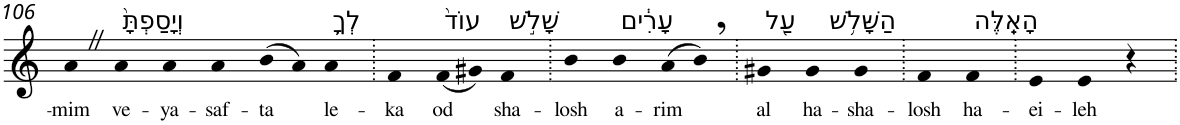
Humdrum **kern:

**kern	**text
*part1	*part1
*staff1	*staff1
*I"Piano	*
*I'Pno	*
!!LO:PB:g=z
*clefG2	*
*k[]	*
=106	=106
!	!LO:LY:b
4aZ	-mim
!LO:TX:a:t=וְיָסַפְתָּ֨	!
!	!LO:LY:b
4a	ve-
!	!LO:LY:b
4a	-ya-
!	!LO:LY:b
4a	-saf-
!	!LO:LY:b
(8b	-ta
8a)	.
!LO:TX:a:t=לְךָ֥	!
!	!LO:LY:b
4a	le-
=107.	=107.
!	!LO:LY:b
4f	-ka
!LO:TX:a:t=עוֹד֙	!
!	!LO:LY:b
(8f	od
8g#X)	.
!LO:TX:a:t=שָׁלֹ֣שׁ	!
!	!LO:LY:b
4f	sha-
=108.	=108.
!	!LO:LY:b
4b	-losh
!LO:TX:a:t=עָרִ֔ים	!
!	!LO:LY:b
4b	a-
!	!LO:LY:b
(8a	-rim
8b,)	.
=109.	=109.
!LO:TX:a:t=עַ֖ל	!
!	!LO:LY:b
4g#X	al
!LO:TX:a:t=הַשָּׁלֹ֥שׁ	!
!	!LO:LY:b
4g#	ha-
!	!LO:LY:b
4g#	-sha-
=110.	=110.
!	!LO:LY:b
4f	-losh
!LO:TX:a:t=הָאֵֽלֶּה	!
!	!LO:LY:b
4f	ha-
=111.	=111.
!	!LO:LY:b
4e	-ei-
!	!LO:LY:b
4e	-leh
4r	.
=.	=.
*-	*-
